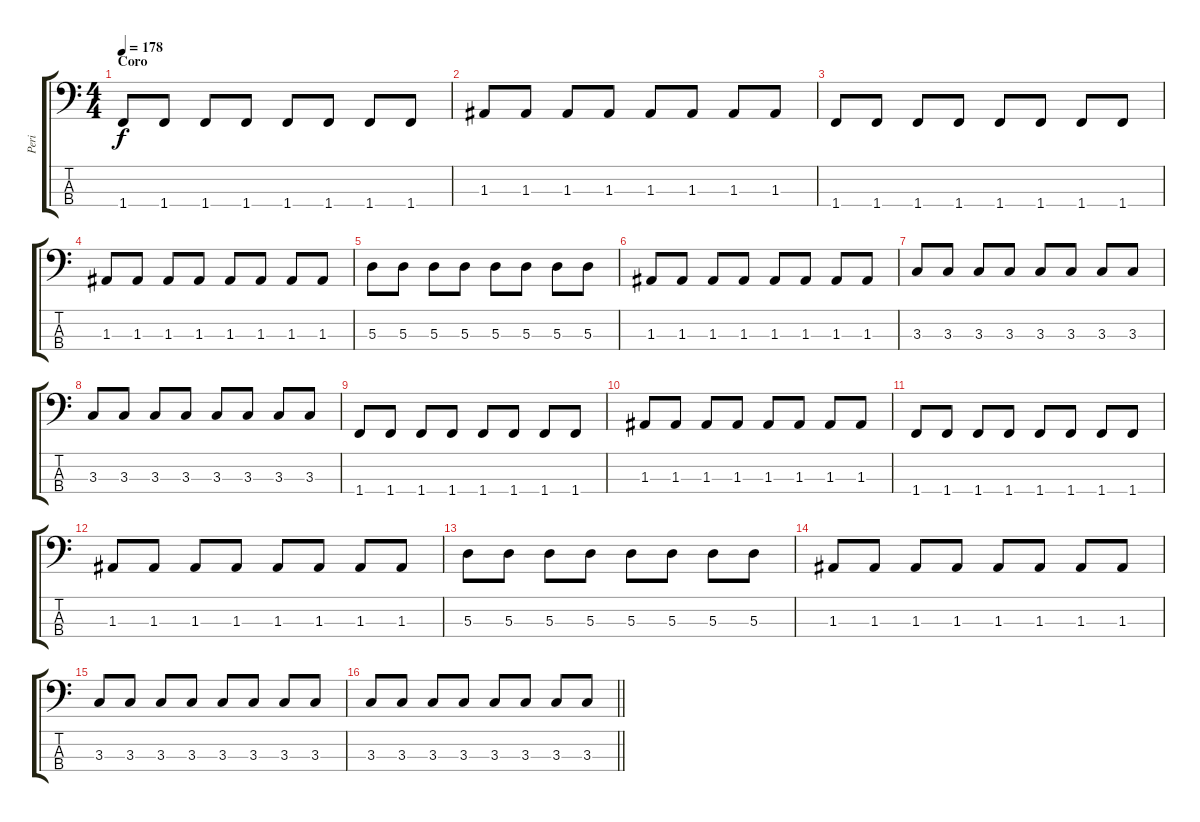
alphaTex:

\track ("Peri" "Peri") {instrument electricbassfinger}
\staff {score tabs}
\tuning (G2 D2 A1 E1) {hide}
\ts (4 4)
\section ("" "Coro")
\tempo 178
\clef f4
\ks c
1.4.8{dy f} 1.4.8 1.4.8 1.4.8 1.4.8 1.4.8 1.4.8 1.4.8 |
1.3.8 1.3.8 1.3.8 1.3.8 1.3.8 1.3.8 1.3.8 1.3.8 |
1.4.8 1.4.8 1.4.8 1.4.8 1.4.8 1.4.8 1.4.8 1.4.8 |
1.3.8 1.3.8 1.3.8 1.3.8 1.3.8 1.3.8 1.3.8 1.3.8 |
5.3.8 5.3.8 5.3.8 5.3.8 5.3.8 5.3.8 5.3.8 5.3.8 |
1.3.8 1.3.8 1.3.8 1.3.8 1.3.8 1.3.8 1.3.8 1.3.8 |
3.3.8 3.3.8 3.3.8 3.3.8 3.3.8 3.3.8 3.3.8 3.3.8 |
3.3.8 3.3.8 3.3.8 3.3.8 3.3.8 3.3.8 3.3.8 3.3.8 |
1.4.8 1.4.8 1.4.8 1.4.8 1.4.8 1.4.8 1.4.8 1.4.8 |
1.3.8 1.3.8 1.3.8 1.3.8 1.3.8 1.3.8 1.3.8 1.3.8 |
1.4.8 1.4.8 1.4.8 1.4.8 1.4.8 1.4.8 1.4.8 1.4.8 |
1.3.8 1.3.8 1.3.8 1.3.8 1.3.8 1.3.8 1.3.8 1.3.8 |
5.3.8 5.3.8 5.3.8 5.3.8 5.3.8 5.3.8 5.3.8 5.3.8 |
1.3.8 1.3.8 1.3.8 1.3.8 1.3.8 1.3.8 1.3.8 1.3.8 |
3.3.8 3.3.8 3.3.8 3.3.8 3.3.8 3.3.8 3.3.8 3.3.8 |
\barLineRight lightlight
3.3.8 3.3.8 3.3.8 3.3.8 3.3.8 3.3.8 3.3.8 3.3.8
